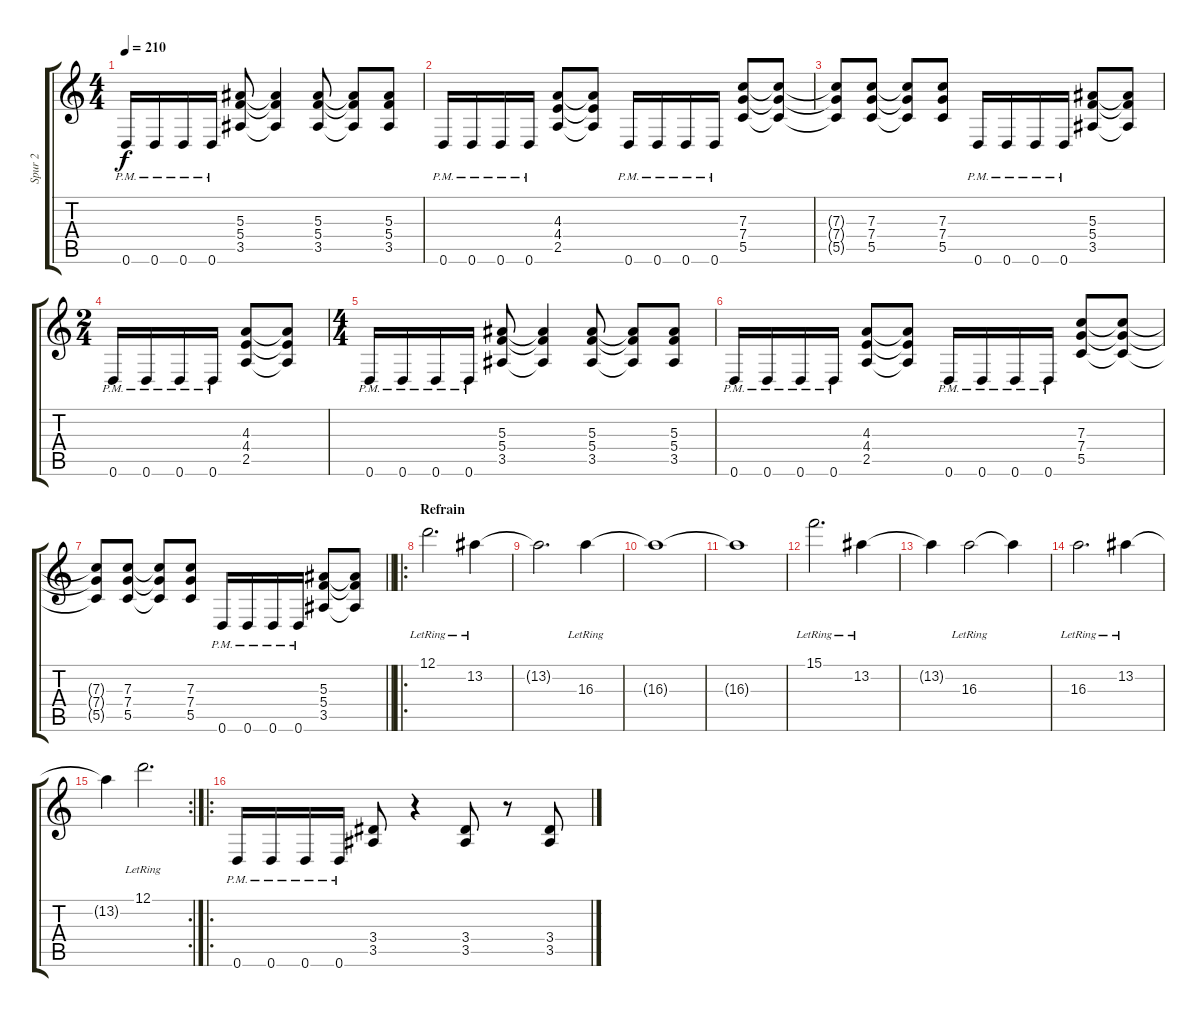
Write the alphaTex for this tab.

\track ("Spur 2" "Spur 2") {instrument distortionguitar}
\staff {score tabs}
\tuning (D4 A3 F3 C3 G2 D2) {hide}
\ts (4 4)
\tempo 210
\clef g2
\ks c
0.6{pm}.16{dy f} 0.6{pm}.16 0.6{pm}.16 0.6{pm}.16 (5.3 5.4 3.5).8 (5.3{t} 5.4{t} 3.5{t}).4 (5.3 5.4 3.5).8 (5.3{t} 5.4{t} 3.5{t}).8 (5.3 5.4 3.5).8 |
0.6{pm}.16 0.6{pm}.16 0.6{pm}.16 0.6{pm}.16 (4.3 4.4 2.5).8 (4.3{t} 4.4{t} 2.5{t}).8 0.6{pm}.16 0.6{pm}.16 0.6{pm}.16 0.6{pm}.16 (7.3 7.4 5.5).8 (7.3{t} 7.4{t} 5.5{t}).8 |
(7.3{t} 7.4{t} 5.5{t}).8 (7.3 7.4 5.5).8 (7.3{t} 7.4{t} 5.5{t}).8 (7.3 7.4 5.5).8 0.6{pm}.16 0.6{pm}.16 0.6{pm}.16 0.6{pm}.16 (5.3 5.4 3.5).8 (5.3{t} 5.4{t} 3.5{t}).8 |
\ts (2 4)
0.6{pm}.16 0.6{pm}.16 0.6{pm}.16 0.6{pm}.16 (4.3 4.4 2.5).8 (4.3{t} 4.4{t} 2.5{t}).8 |
\ts (4 4)
0.6{pm}.16 0.6{pm}.16 0.6{pm}.16 0.6{pm}.16 (5.3 5.4 3.5).8 (5.3{t} 5.4{t} 3.5{t}).4 (5.3 5.4 3.5).8 (5.3{t} 5.4{t} 3.5{t}).8 (5.3 5.4 3.5).8 |
0.6{pm}.16 0.6{pm}.16 0.6{pm}.16 0.6{pm}.16 (4.3 4.4 2.5).8 (4.3{t} 4.4{t} 2.5{t}).8 0.6{pm}.16 0.6{pm}.16 0.6{pm}.16 0.6{pm}.16 (7.3 7.4 5.5).8 (7.3{t} 7.4{t} 5.5{t}).8 |
\barLineRight lightlight
(7.3{t} 7.4{t} 5.5{t}).8 (7.3 7.4 5.5).8 (7.3{t} 7.4{t} 5.5{t}).8 (7.3 7.4 5.5).8 0.6{pm}.16 0.6{pm}.16 0.6{pm}.16 0.6{pm}.16 (5.3 5.4 3.5).8 (5.3{t} 5.4{t} 3.5{t}).8 |
\ro
\section ("" "Refrain")
12.1{lr}.2{d volume 8 balance 8} 13.2{lr}.4 |
13.2{t}.2{d} 16.3{lr}.4 |
16.3{t}.1 |
16.3{t}.1 |
15.1{lr}.2{d} 13.2{lr}.4 |
13.2{t}.4 16.3{lr}.2 16.3{t}.4 |
16.3{lr}.2{d} 13.2{lr}.4 |
\rc 2
13.2{t}.4 12.1{lr}.2{d} |
\ro
0.6{pm}.16{volume 16 balance 16} 0.6{pm}.16 0.6{pm}.16 0.6{pm}.16 (3.4 3.5).8 r.4 (3.4 3.5).8 r.8 (3.4 3.5).8
